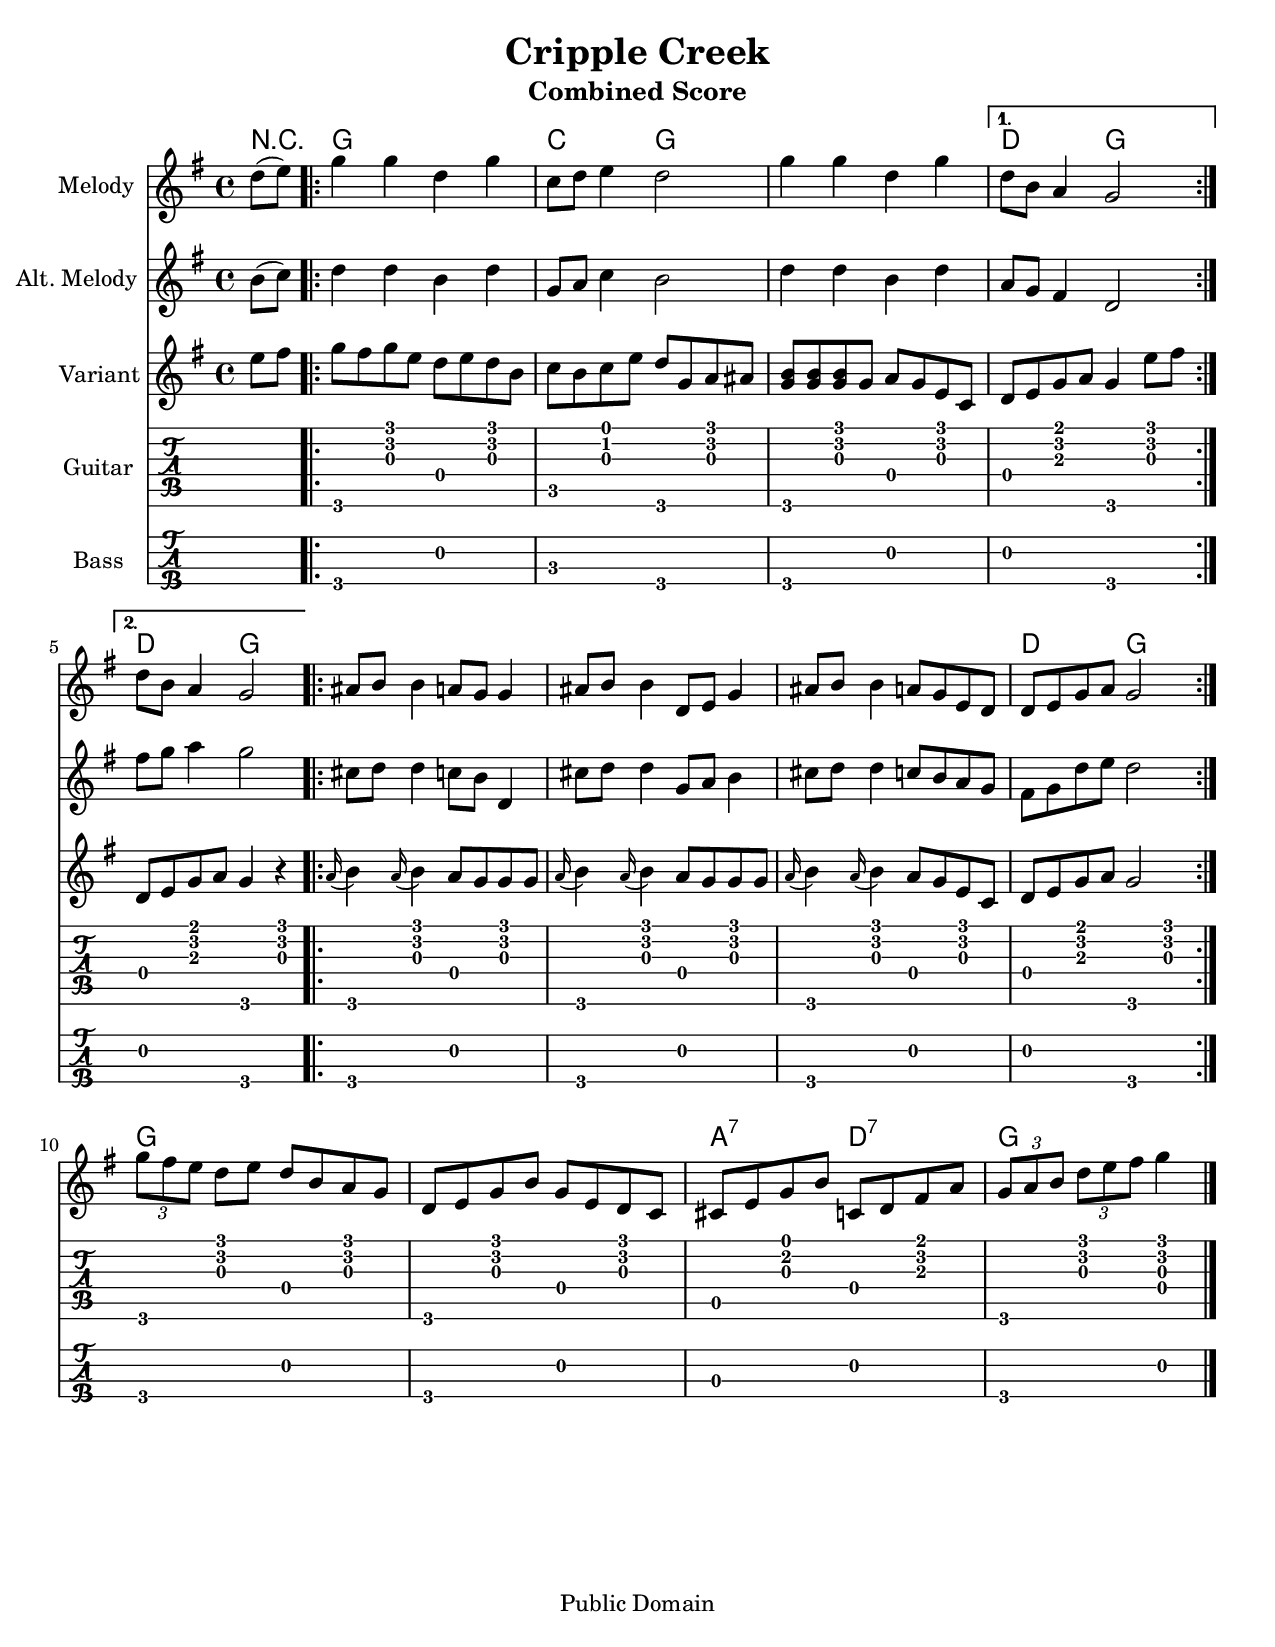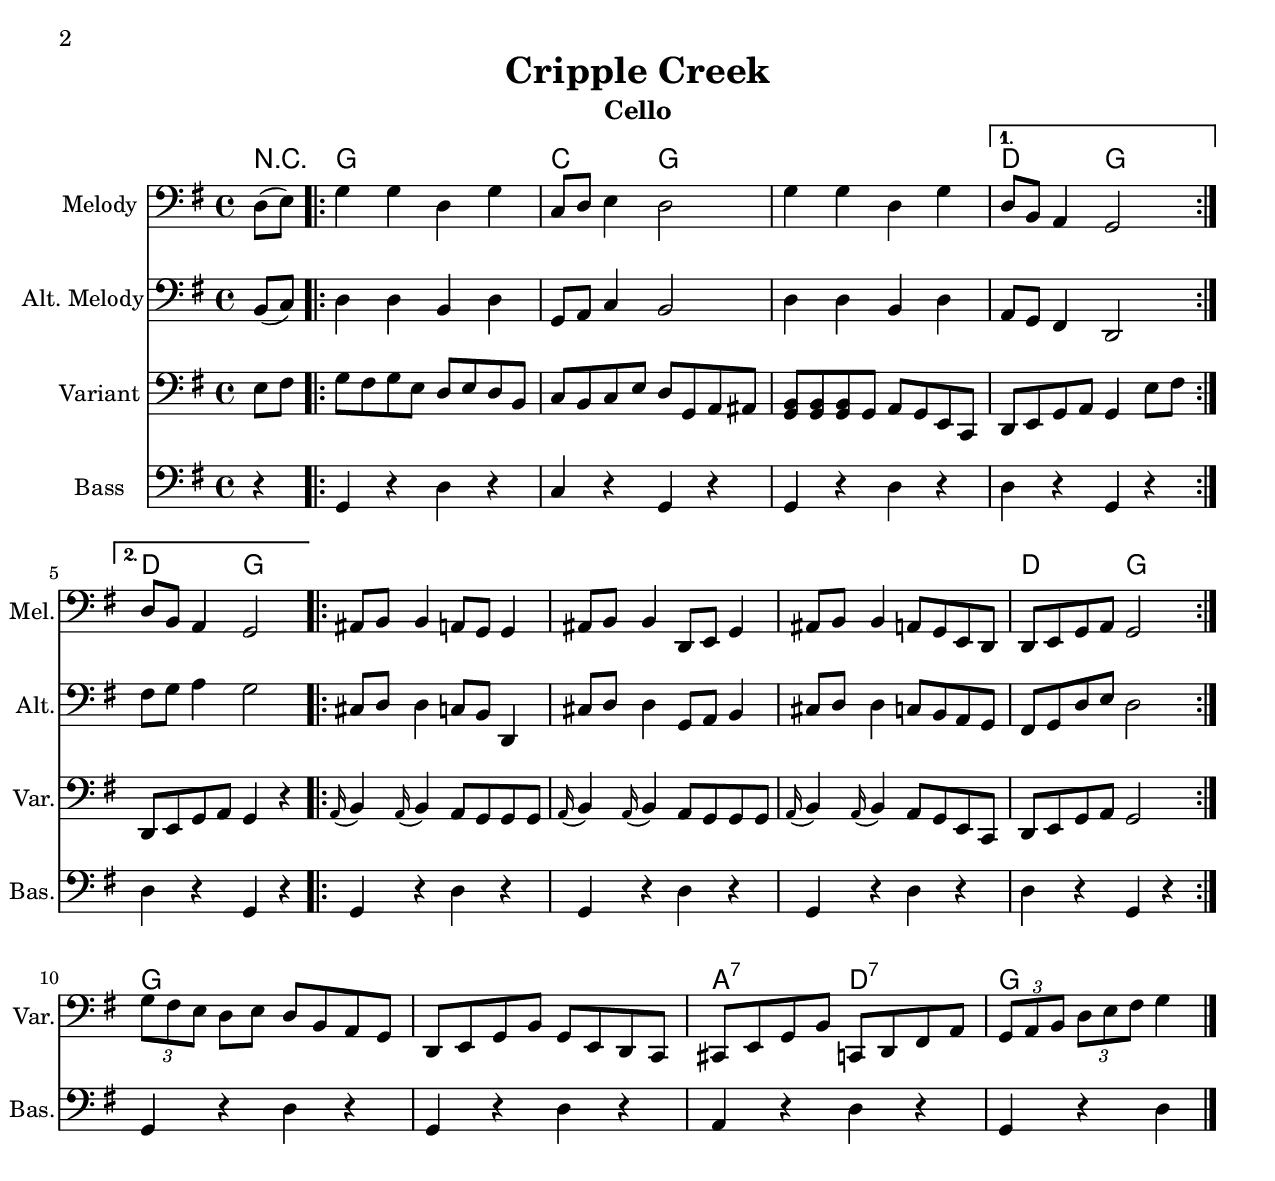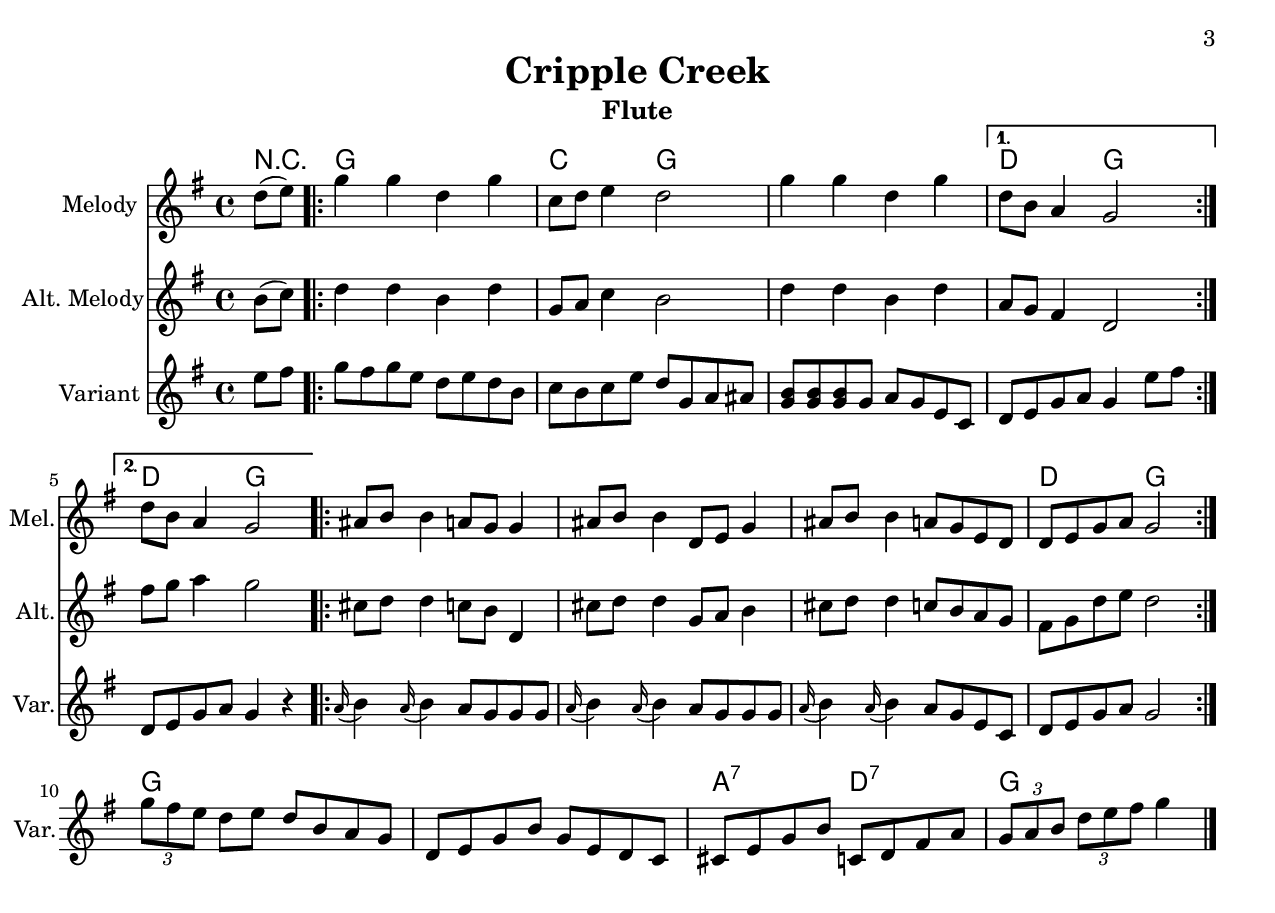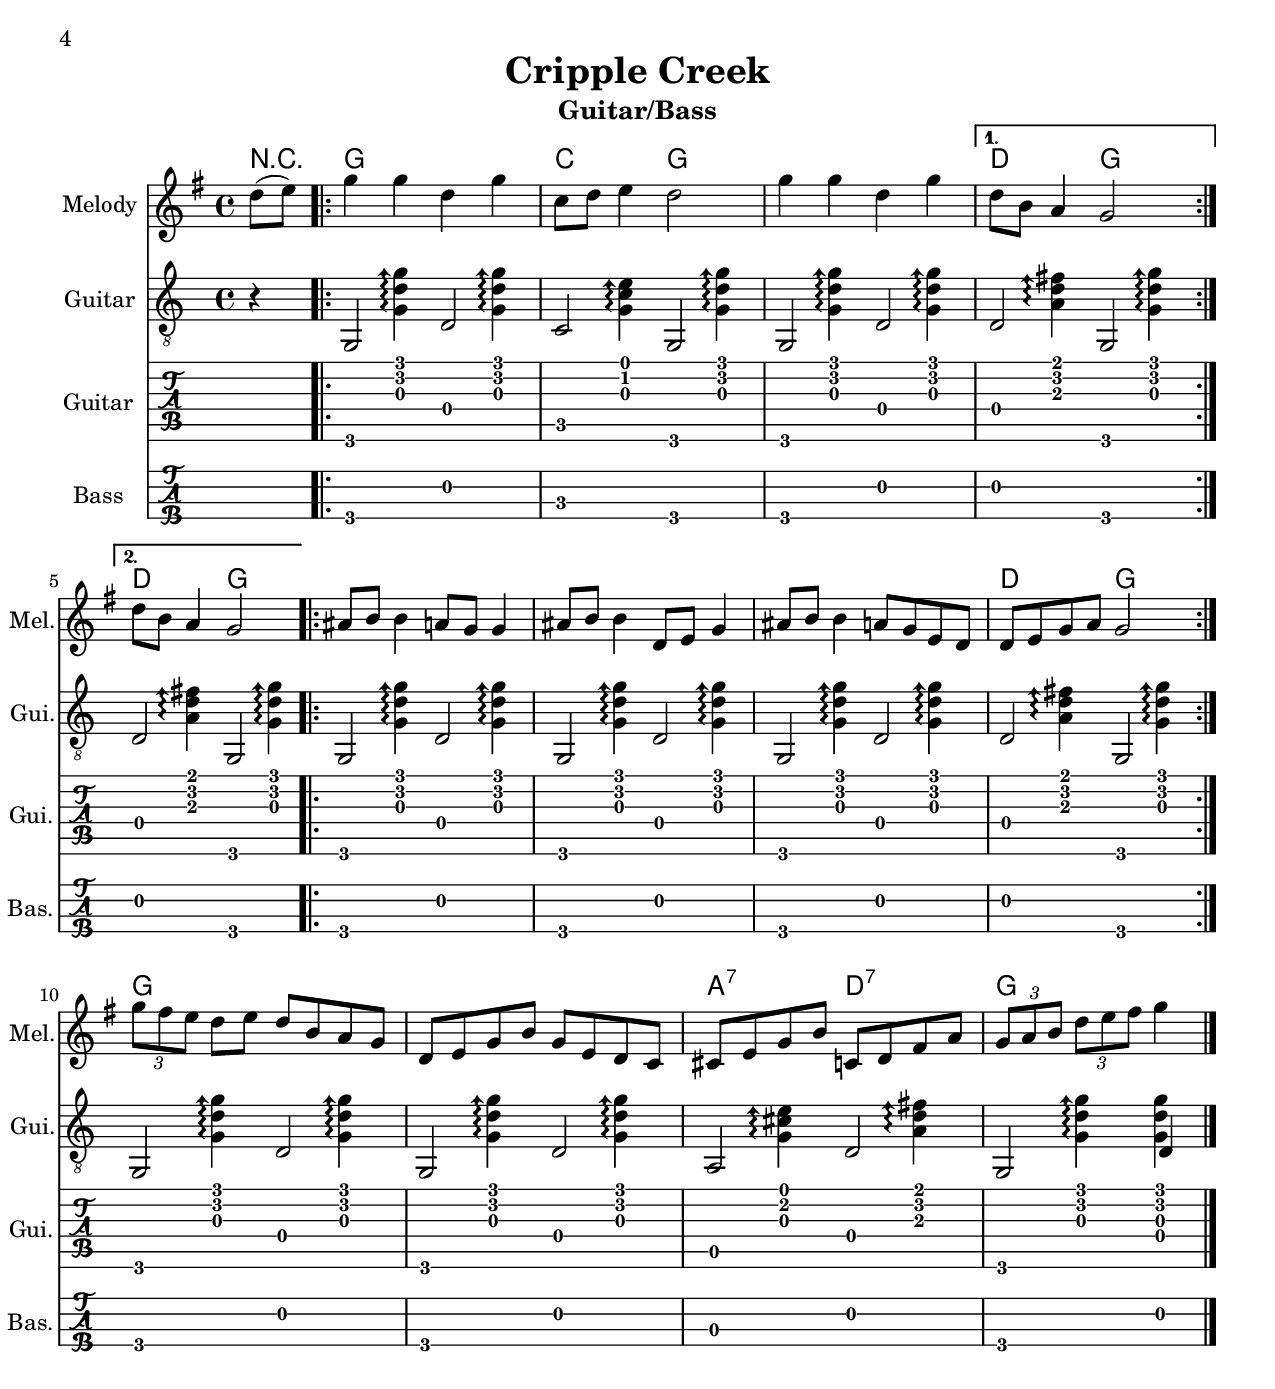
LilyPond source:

\version "2.6.3"
\header {
  title = "Cripple Creek"
  piece = "Traditional"
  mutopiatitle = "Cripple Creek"
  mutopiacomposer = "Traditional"
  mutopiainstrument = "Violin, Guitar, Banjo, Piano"
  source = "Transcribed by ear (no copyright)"
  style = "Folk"
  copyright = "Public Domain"
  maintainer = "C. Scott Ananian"
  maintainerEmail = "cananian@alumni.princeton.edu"
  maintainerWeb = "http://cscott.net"
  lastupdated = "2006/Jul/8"
  meter = 129
}
#(set-default-paper-size "letter")

tradmel = \relative c''
{
  \set Staff.instrument = "Trad. "
  \set Staff.midiInstrument = "fiddle"
  \key g \major
  \time 4/4

  \partial 8*2
  e8 fis

  \repeat volta 2 {
  g4 g d b |
  c4 e d2 |
  b4 b a g |
  } \alternative {
    { e4 a g e'8 fis |}
    { e,4 a g2 |}
  }
  \repeat volta 2 {
    \appoggiatura a16 b4 a4 g2 |
    \appoggiatura a16 b2 d,2 |
    \appoggiatura a'16 b4 \appoggiatura a16 b4 a4 g |
    d8 e g a g2 |
  }
}
closer = \relative c'' 
{
  \times 2/3 { g'8 fis e } d8 e d b a g |
  d8 e g b  g e d c |
  cis8 e g b  c, d fis a |
  \times 2/3 { g8 a b } \times 2/3 { d e fis } g4
  \bar "|."
}
jethro = \relative c''
{
  \key g \major
  \time 4/4

  \partial 8*2
  e8 fis

  \repeat volta 2 {
  g8 fis g e d e d b |
  c8 b c e d g, a ais |
  <b g>8 <b g> <b g> g a g e c |
  } \alternative {
    { d8 e g a g4 e'8 fis }
    { d,8 e g a g4 r4 }
  }
  \repeat volta 2 {
    \appoggiatura a16 b4 \appoggiatura a16 b4 a8 g g g |
    \appoggiatura a16 b4 \appoggiatura a16 b4 a8 g g g |
    \appoggiatura a16 b4 \appoggiatura a16 b4 a8 g e c |
    d8 e g a g2 |
  }
  % closer?
  \closer
}
melody = \relative c''
{
  \key g \major
  \time 4/4

  \partial 8*2
  d8(e)
  \repeat volta 2 {
    g4 g d g | c,8 d e4 d2 |
    g4 g d g |
  } \alternative {
    { d8 b a4 g2 } { d'8 b a4 g2 }
  }
  \repeat volta 2 {
    \grace s16
    ais8 b b4 a8 g g4 |
    ais8 b b4 d,8 e g4 |
    ais8 b b4 a8 g e d |
    d8 e g a g2 |
  }
}
alternate = \relative c''
{
  \key g \major
  \time 4/4

  \partial 8*2
  b8(c)
  \repeat volta 2 {
    d4 d b d | g,8 a c4 b2 |
    d4 d b d |
  } \alternative {
    { a8 g fis4 d2 } { fis'8 g a4 g2 }
  }
  \repeat volta 2 {
    \grace s16
    cis,8 d d4 c8 b d,4 |
    cis'8 d d4 g,8 a b4 |
    cis8 d d4 c8 b a g |
    fis8 g d' e d2 |
  }
}

bass = \relative c,
{
  \key g \major
  \time 4/4
  \partial 8*2
  r4
  \repeat volta 2 {
    g4 r d' r | c4 r g r |
    g4 r d' r |
  } \alternative {
    { d4 r g, r | }
    { d'4 r g, r | }
  }
  \repeat volta 2 {
    \grace s16 g4 r d' r | g,4 r d' r | g,4 r d' r | d4 r g, r |
  }
  g4 r d' r | g, r d' r | a r d r | g, r d'4
  \bar "|."
}

harmonies = \chordmode {
   \set Staff.midiInstrument = "pizzicato strings"
   \time 4/4
   \partial 8*2 r4
   \repeat volta 2 {
   g2 g | c g |
   g2 g | 
   } \alternative {
     { d2 g }
     { d2 g }
   }
   \repeat volta 2 {
     \grace s16 g2 g | g g | g g | d g |
   }
   g2 g | g g | a:7 d:7 | g g4
}

guitarA = \relative c
{
  r4
  \repeat volta 2 {
    g2 d' | c2 g | g2 d' |
  } \alternative {
    { d2 g, | }
    { d'2 g, | }
  }
  \repeat volta 2 {
    \grace s16 g2 d' | g,2 d' | g,2 d' | d2 g, |
  }
  g2 d' | g, d' | a d | g, d'4
}
guitarB = \relative c
{
  s4 \arpeggioUp
  \repeat volta 2 {
    s4 <g' d' g>\arpeggio s4 <g d' g>\arpeggio |
    s4 <g c e>\arpeggio s4 <g d' g>\arpeggio |
    s4 <g d' g>\arpeggio s4 <g d' g>\arpeggio |
  } \alternative {
    { s4 <a d fis>\arpeggio s4 <g d' g>\arpeggio | }
    { s4 <a d fis>\arpeggio s4 <g d' g>\arpeggio | }
  }
  \repeat volta 2 {
    \grace s16
    s4 <g d' g>\arpeggio s4 <g d' g>\arpeggio |
    s4 <g d' g>\arpeggio s4 <g d' g>\arpeggio |
    s4 <g d' g>\arpeggio s4 <g d' g>\arpeggio |
    s4 <a d fis>\arpeggio s4 <g d' g>\arpeggio |
  }
  s4 <g d' g>\arpeggio s4 <g d' g>\arpeggio |
  s4 <g d' g>\arpeggio s4 <g d' g>\arpeggio |
  s4 <g cis e>\arpeggio s4 <a d fis>\arpeggio |
  s4  <g d' g>\arpeggio <g d' g>
}

\paper {
  scoreTitleMarkup = \bookTitleMarkup
  bookTitleMarkup = \markup {}
  raggedbottom = ##t
}

% combined score
\score {
  \header {
    instrument = "Combined Score"
  }
  <<
    \context ChordNames {
      \set chordChanges = ##t
      \harmonies
    }
%{
    \new Staff << \tradmel >>
%}
    \new Staff << 
      \set Staff.instrument = "Melody "
      \melody
    >>
    \new Staff <<
      \set Staff.instrument = "Alt. Melody "
      \alternate
    >>
    \new Staff <<
      \set Staff.instrument = "Variant"
      \jethro
    >>
%{
    \new Staff << \clef "treble_8"
		  \new Voice { \guitarA }
		  \new Voice { \guitarB }
		>>
%}
    \new TabStaff << 
      \set TabStaff.instrument = "Guitar"
      \time 4/4
      \partial 8*2
      \new TabVoice \guitarA
      \new TabVoice \guitarB
    >>
    \new TabStaff <<
      \set TabStaff.instrument = "Bass"
      \set TabStaff.stringTunings = #bass-tuning
      \bass
    >>
  >>
  \layout { }
}

% cello score
\score {
  \header {
    instrument = "Cello"
    breakbefore=##t
  }
  <<
    \context ChordNames {
         \set chordChanges = ##t
         \harmonies
    }
    \context Staff = celloA {
      \set Staff.instrument = "Melody"
      \set Staff.instr = "Mel."
      \transpose c c,, << \clef bass \melody >> % 2 octaves down
    }
    \context Staff = celloB {
      \set Staff.instrument = "Alt. Melody"
      \set Staff.instr = "Alt."
      \transpose c c,, << \clef bass \alternate >> % 2 octaves down
    }
    \context Staff = celloC {
      \set Staff.instrument = "Variant"
      \set Staff.instr = "Var."
      \transpose c c,, << \clef bass \jethro >> % 2 octaves down
    }
    \context Staff = celloD {
      \set Staff.instrument = "Bass"
      \set Staff.instr = "Bas."
      \transpose c c' << \clef bass \bass >> % 1 octave up
    }
  >>
  \layout { }
}
% flute score
\score {
  \header {
    instrument = "Flute"
    breakbefore=##t
  }
  <<
    \context ChordNames {
         \set chordChanges = ##t
         \harmonies
    }
    \context Staff = fluteA {
      \set Staff.instrument = "Melody"
      \set Staff.instr = "Mel."
      \melody
    }
    \context Staff = fluteB {
      \set Staff.instrument = "Alt. Melody"
      \set Staff.instr = "Alt."
      \alternate
    }
    \context Staff = fluteC {
      \set Staff.instrument = "Variant"
      \set Staff.instr = "Var."
      \jethro
    }
  >>
  \layout { }
}
% guitar/bass score
\score {
  \header {
    instrument = "Guitar/Bass"
    breakbefore=##t
  }
  <<
    \context ChordNames {
         \set chordChanges = ##t
         \harmonies
    }
    \context Staff = melody {
      \set Staff.instrument = "Melody"
      \set Staff.instr = "Mel."
      \melody \break \closer
    }
    \new Staff << \clef "treble_8"
		  \set Staff.instrument = "Guitar"
		  \set Staff.instr = "Gui."
		  \new Voice { \guitarA }
		  \new Voice { \guitarB }
		>>
    \new TabStaff << 
      \set TabStaff.instrument = "Guitar"
      \set TabStaff.instr = "Gui."
      \time 4/4
      \partial 8*2
      \new TabVoice \guitarA
      \new TabVoice \guitarB
    >>
    \new TabStaff <<
      \set TabStaff.instrument = "Bass"
      \set TabStaff.instr = "Bas."
      \set TabStaff.stringTunings = #bass-tuning
      \bass
    >>
  >>
  \layout { }
}

% midi score.
\score {
  \unfoldRepeats
  \context PianoStaff <<
%{
    \context Staff=trad << \tradmel >>
    \context Staff=jethro <<
      \set Staff.midiInstrument = "fiddle"
      \jethro
    >>
%}
    \context Staff=melody <<
      \set Staff.midiInstrument = "fiddle"
      \melody
    >>
    \context Staff=alternate <<
      \set Staff.midiInstrument = "fiddle"
      \alternate
    >>
    \context Staff=guitar <<
      \set Staff.midiInstrument = "acoustic guitar (steel)"
      \time 4/4
      \partial 8*2
      \new Voice \guitarA
      \new Voice \guitarB >>
    \context Staff=bass <<
      \set Staff.midiInstrument = "acoustic bass"
      \bass
    >>
    \context Staff=chords <<
      \set Staff.midiInstrument = "pizzicato strings"
      \harmonies
    >>
  >>
  \midi {
    \tempo 2=120
  }
}
